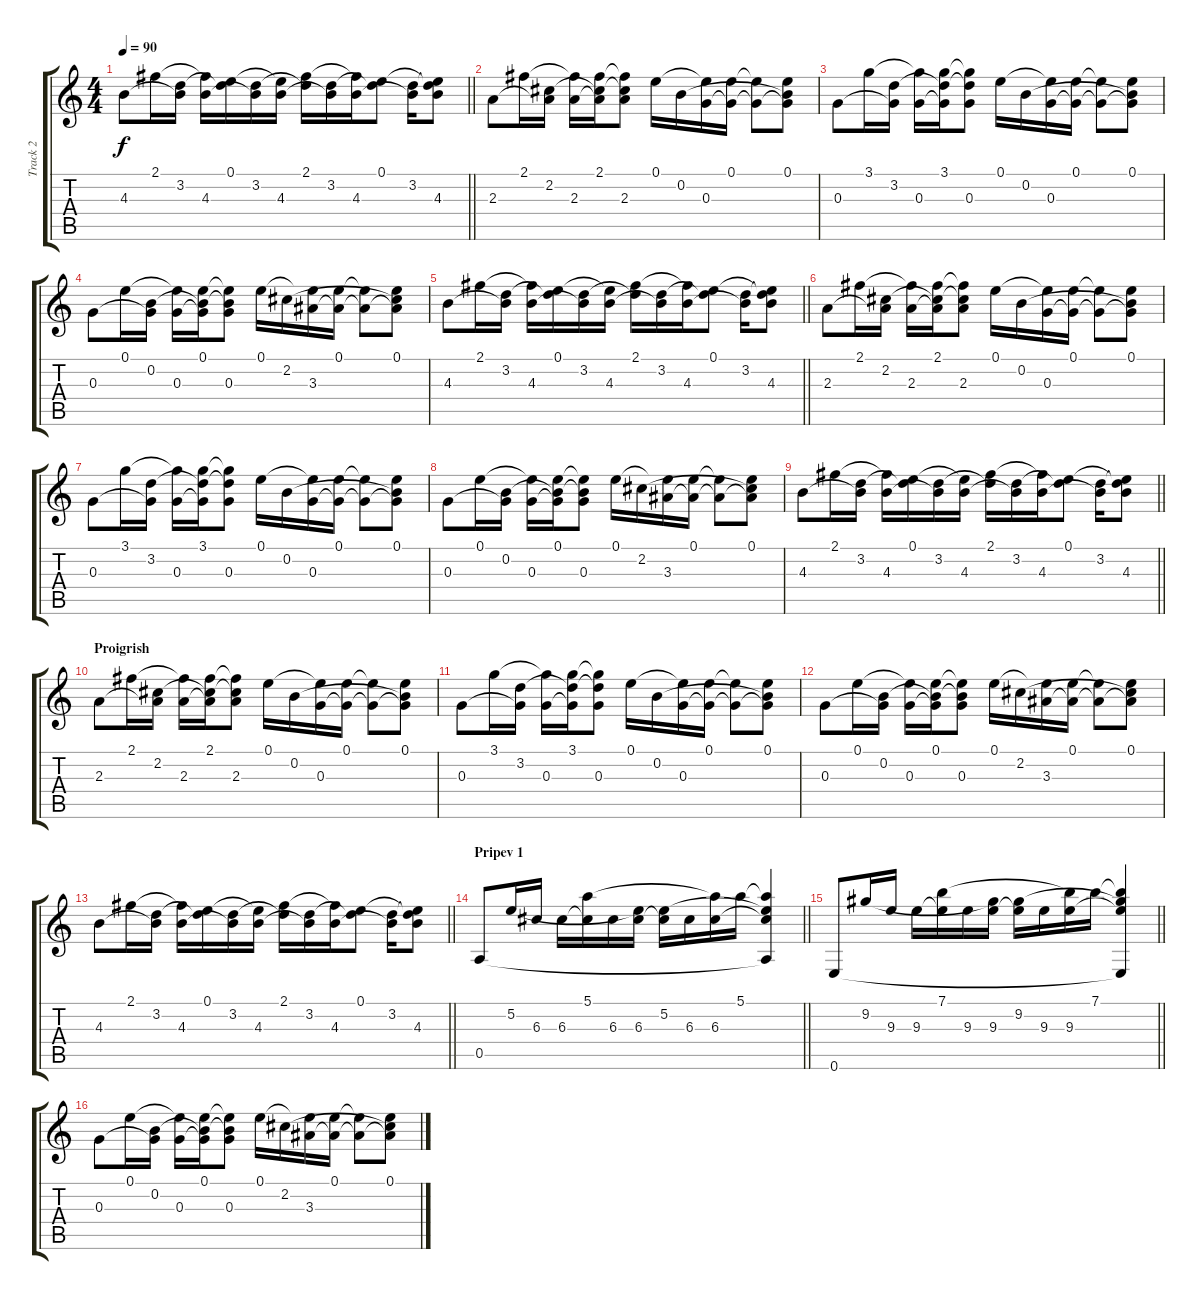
\track ("Track 2" "Track 2") {instrument acousticguitarsteel}
\staff {score tabs}
\tuning (E4 B3 G3 D3 A2 E2) {hide}
\ts (4 4)
\tempo 90
\clef g2
\barLineRight lightlight
\ks c
4.3.8{dy f} 2.1.16 (3.2 4.3{t}).16 (2.1{t} 4.3).16 (0.1 3.2{t}).16 (3.2 4.3{t}).16 (0.1{t} 4.3).16 (2.1 3.2{t}).16 (3.2 4.3{t}).16 (2.1{t} 4.3).16 (0.1 3.2{t}).8 (3.2 4.3{t}).16 (0.1{t} 3.2{t} 4.3).8 |
2.3.8 2.1.16 (2.2 2.3{t}).16 (2.1{t} 2.3).16 (2.1 2.2{t} 2.3{t}).16 (2.1{t} 2.2{t} 2.3).8 0.1.16 0.2.16 (0.1{t} 0.3).16 (0.1 0.3{t}).16 (0.1{t} 0.3{t}).8 (0.1 0.2{t} 0.3{t}).8 |
0.3.8 3.1.16 (3.2 0.3{t}).16 (3.1{t} 0.3).16 (3.1 3.2{t} 0.3{t}).16 (3.1{t} 3.2{t} 0.3).8 0.1.16 0.2.16 (0.1{t} 0.3).16 (0.1 0.3{t}).16 (0.1{t} 0.3{t}).8 (0.1 0.2{t} 0.3{t}).8 |
0.3.8 0.1.16 (0.2 0.3{t}).16 (0.1{t} 0.3).16 (0.1 0.2{t} 0.3{t}).16 (0.1{t} 0.2{t} 0.3).8 0.1.16 2.2.16 (0.1{t} 3.3).16 (0.1 3.3{t}).16 (0.1{t} 3.3{t}).8 (0.1 2.2{t} 3.3{t}).8 |
\barLineRight lightlight
4.3.8 2.1.16 (3.2 4.3{t}).16 (2.1{t} 4.3).16 (0.1 3.2{t}).16 (3.2 4.3{t}).16 (0.1{t} 4.3).16 (2.1 3.2{t}).16 (3.2 4.3{t}).16 (2.1{t} 4.3).16 (0.1 3.2{t}).8 (3.2 4.3{t}).16 (0.1{t} 3.2{t} 4.3).8 |
2.3.8 2.1.16 (2.2 2.3{t}).16 (2.1{t} 2.3).16 (2.1 2.2{t} 2.3{t}).16 (2.1{t} 2.2{t} 2.3).8 0.1.16 0.2.16 (0.1{t} 0.3).16 (0.1 0.3{t}).16 (0.1{t} 0.3{t}).8 (0.1 0.2{t} 0.3{t}).8 |
0.3.8 3.1.16 (3.2 0.3{t}).16 (3.1{t} 0.3).16 (3.1 3.2{t} 0.3{t}).16 (3.1{t} 3.2{t} 0.3).8 0.1.16 0.2.16 (0.1{t} 0.3).16 (0.1 0.3{t}).16 (0.1{t} 0.3{t}).8 (0.1 0.2{t} 0.3{t}).8 |
0.3.8 0.1.16 (0.2 0.3{t}).16 (0.1{t} 0.3).16 (0.1 0.2{t} 0.3{t}).16 (0.1{t} 0.2{t} 0.3).8 0.1.16 2.2.16 (0.1{t} 3.3).16 (0.1 3.3{t}).16 (0.1{t} 3.3{t}).8 (0.1 2.2{t} 3.3{t}).8 |
\barLineRight lightlight
4.3.8 2.1.16 (3.2 4.3{t}).16 (2.1{t} 4.3).16 (0.1 3.2{t}).16 (3.2 4.3{t}).16 (0.1{t} 4.3).16 (2.1 3.2{t}).16 (3.2 4.3{t}).16 (2.1{t} 4.3).16 (0.1 3.2{t}).8 (3.2 4.3{t}).16 (0.1{t} 3.2{t} 4.3).8 |
\section ("" "Proigrish")
2.3.8 2.1.16 (2.2 2.3{t}).16 (2.1{t} 2.3).16 (2.1 2.2{t} 2.3{t}).16 (2.1{t} 2.2{t} 2.3).8 0.1.16 0.2.16 (0.1{t} 0.3).16 (0.1 0.3{t}).16 (0.1{t} 0.3{t}).8 (0.1 0.2{t} 0.3{t}).8 |
0.3.8 3.1.16 (3.2 0.3{t}).16 (3.1{t} 0.3).16 (3.1 3.2{t} 0.3{t}).16 (3.1{t} 3.2{t} 0.3).8 0.1.16 0.2.16 (0.1{t} 0.3).16 (0.1 0.3{t}).16 (0.1{t} 0.3{t}).8 (0.1 0.2{t} 0.3{t}).8 |
0.3.8 0.1.16 (0.2 0.3{t}).16 (0.1{t} 0.3).16 (0.1 0.2{t} 0.3{t}).16 (0.1{t} 0.2{t} 0.3).8 0.1.16 2.2.16 (0.1{t} 3.3).16 (0.1 3.3{t}).16 (0.1{t} 3.3{t}).8 (0.1 2.2{t} 3.3{t}).8 |
\barLineRight lightlight
4.3.8 2.1.16 (3.2 4.3{t}).16 (2.1{t} 4.3).16 (0.1 3.2{t}).16 (3.2 4.3{t}).16 (0.1{t} 4.3).16 (2.1 3.2{t}).16 (3.2 4.3{t}).16 (2.1{t} 4.3).16 (0.1 3.2{t}).8 (3.2 4.3{t}).16 (0.1{t} 3.2{t} 4.3).8 |
\section ("" "Pripev 1")
\barLineRight lightlight
0.5.8 5.2.16 6.3.16 6.3.16 (5.1 6.3{t}).16 6.3.16 (5.2{t} 6.3).16 (5.2 6.3{t}).16 6.3.16 (5.1{t} 6.3).16 5.1.16 (5.1{t} 5.2{t} 6.3{t} 0.5{t}).4 |
\barLineRight lightlight
0.6.8 9.2.16 9.3.16 9.3.16 (7.1 9.3{t}).16 9.3.16 (9.2{t} 9.3).16 (9.2 9.3{t}).16 9.3.16 (7.1{t} 9.3).16 7.1.16 (7.1{t} 9.2{t} 9.3{t} 0.6{t}).4 |
0.3.8 0.1.16 (0.2 0.3{t}).16 (0.1{t} 0.3).16 (0.1 0.2{t} 0.3{t}).16 (0.1{t} 0.2{t} 0.3).8 0.1.16 2.2.16 (0.1{t} 3.3).16 (0.1 3.3{t}).16 (0.1{t} 3.3{t}).8 (0.1 2.2{t} 3.3{t}).8
